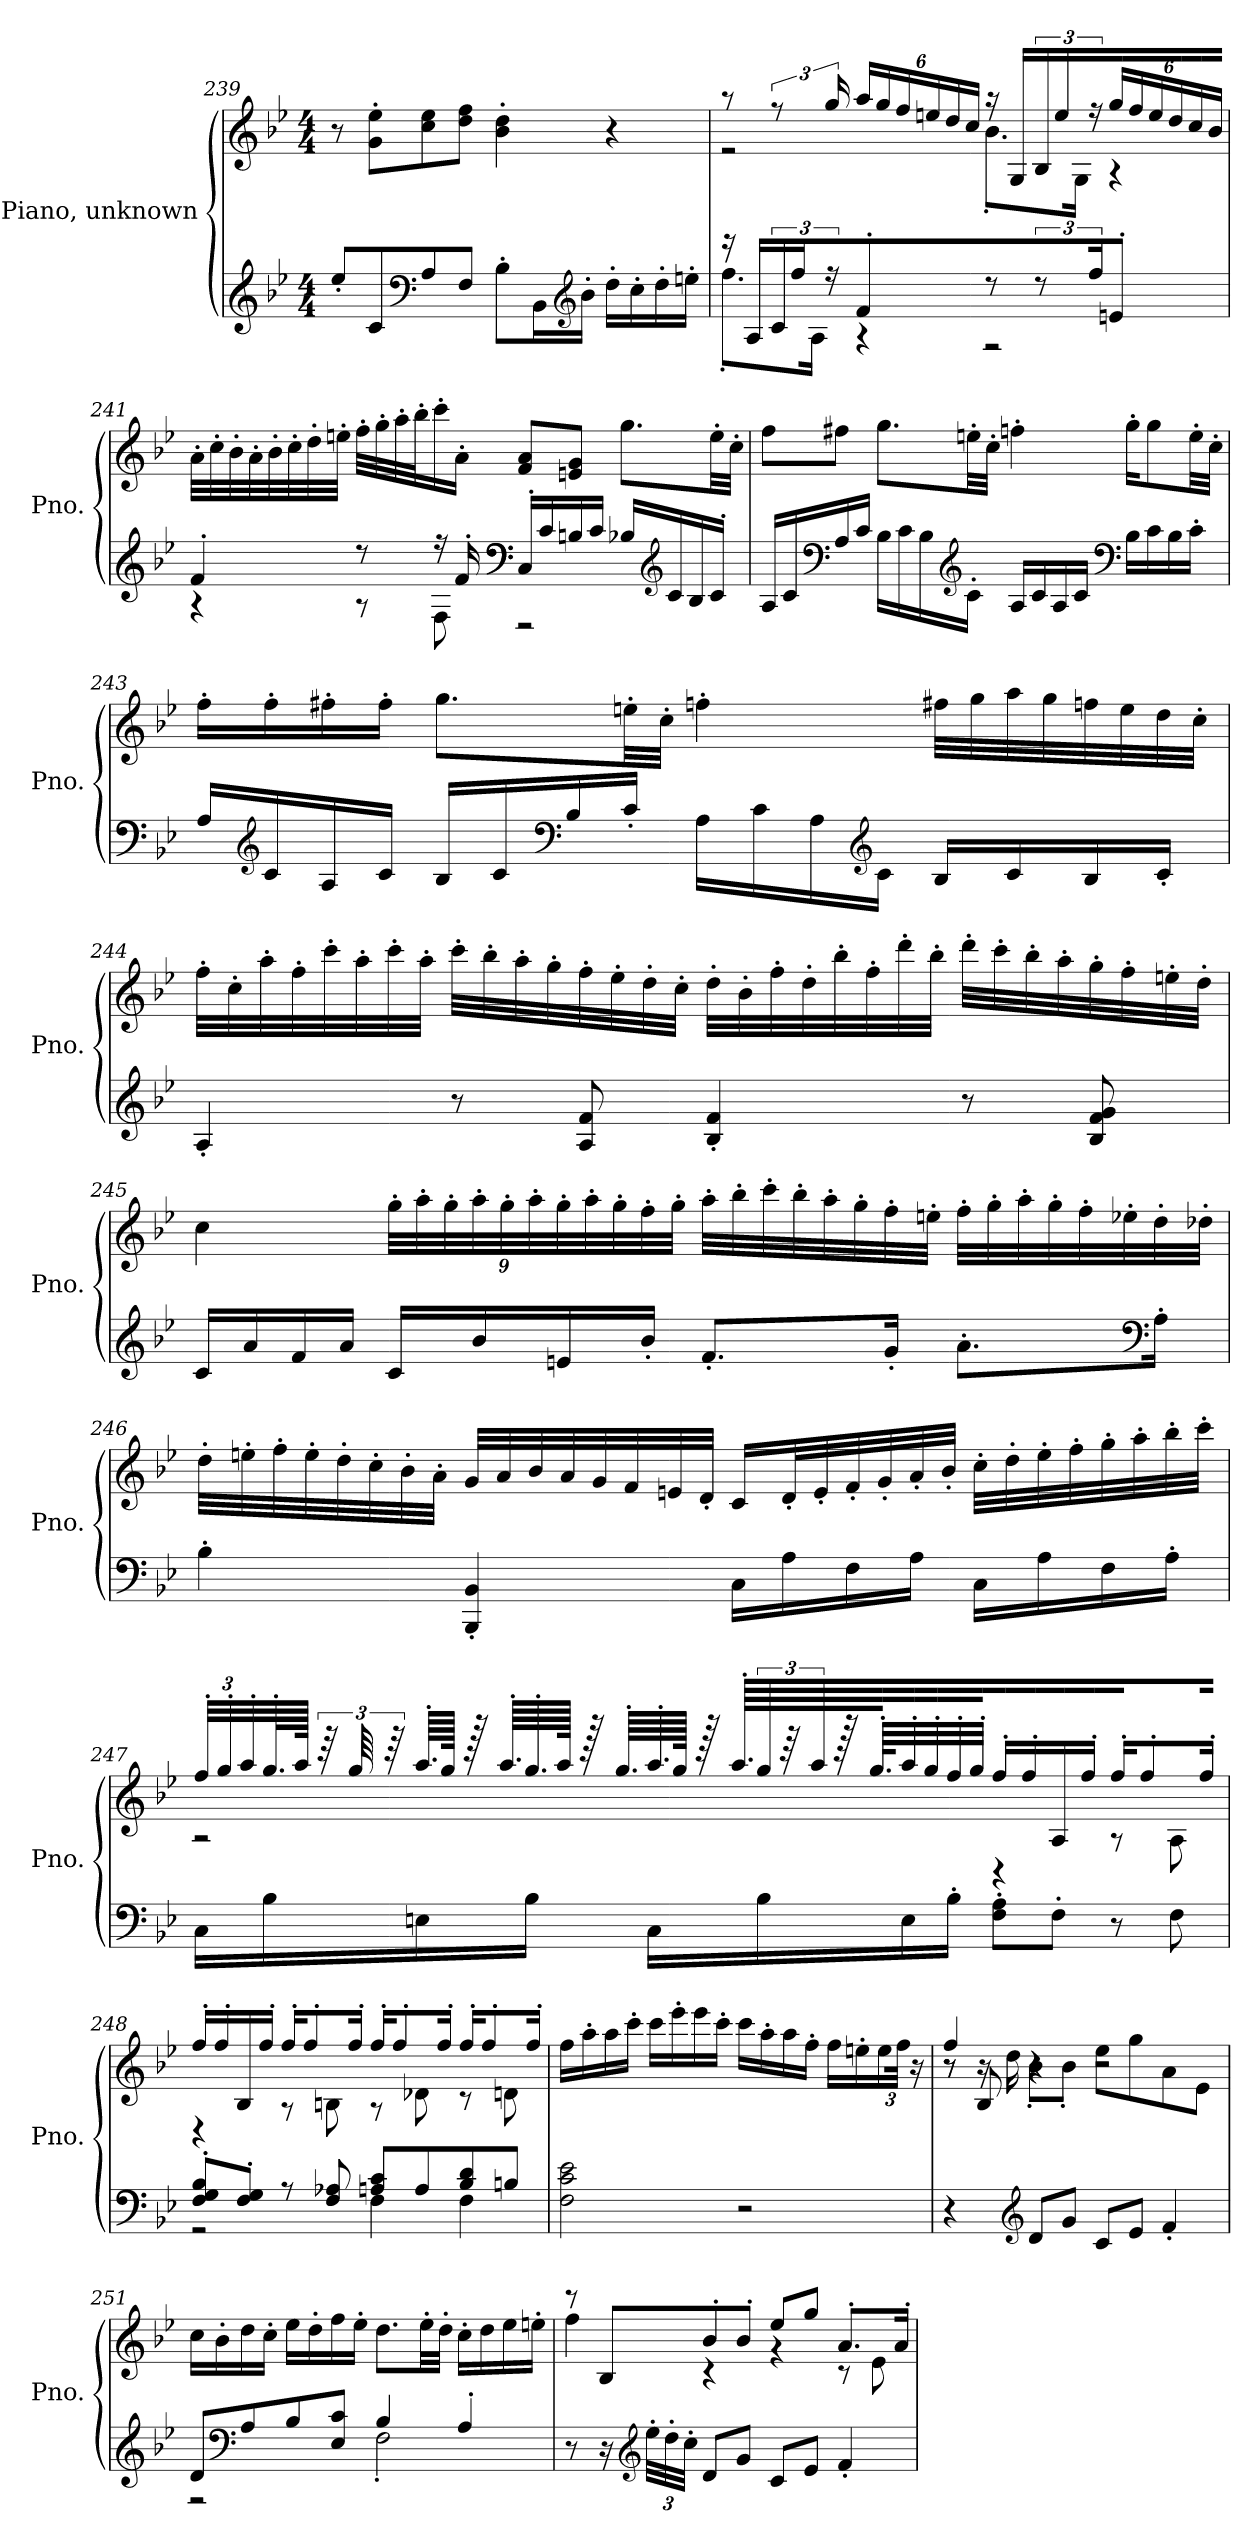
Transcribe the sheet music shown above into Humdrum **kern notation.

**kern	**kern
*part1	*part1
*staff2	*staff1
*I"Piano, unknown	*
*I'Pno.	*
!!LO:LB:g=z
*clefG2	*clefG2
*k[b-e-]	*k[b-e-]
*M4/4	*M4/4
=239	=239
8ee-'/L	8r
8c/	8g\' 8ee-\'L
*clefF4	*
8A/	8cc\ 8ee-\
8F/J	8dd\ 8ff\J
8B-'\L	4b-\' 4dd\'
16BB-\L	.
*clefG2	*
16b-'\JJ	.
16dd'\LL	4r
16cc'\	.
16dd'\	.
16een'\JJ	.
=240	=240
*^	*^
16r	8.ff'\L	8r	2r
16A/LL	.	.	.
24c/	.	12r	.
24ff/JJ	.	.	.
.	16A\Jk	.	.
24r	.	24gg/	.
*	*	*Xbrackettup	*
4f'/	4r	24aa/LL	.
.	.	24gg/	.
.	.	24ff/	.
.	.	24een/	.
.	.	24dd/	.
.	.	24cc/JJ	.
8r	2r	16r	8.b-'\L
.	.	16G/LL	.
*	*	*brackettup	*
12r	.	24B-/	.
.	.	24ee/JJ	.
.	.	.	16G\Jk
24ff/	.	24r	.
*	*	*Xbrackettup	*
4en'/	.	24gg/LL	4r
.	.	24ff/	.
.	.	24ee/	.
.	.	24dd/	.
.	.	24cc/	.
.	.	24b-/JJ	.
*	*	*v	*v
!!LO:LB:g=z
=241	=241	=241
4f'/	4r	32a'\LLL
.	.	32cc'\
.	.	32b-'\
.	.	32a'\
.	.	32b-'\
.	.	32cc'\
.	.	32dd'\
.	.	32een'\JJJ
8r	8r	32ff'\LLL
.	.	32gg'\
.	.	32aa'\
.	.	32bb-'\J
16r	8F\	16ccc'\
16f'/	.	16a'\JJ
*clefF4	*	*
16C'/LL	2r	8f/ 8a/L
16c/	.	.
16Bn/	.	8en/ 8g/J
16c/JJ	.	.
16B-X/LL	.	8.gg\L
*clefG2	*	*
16c/	.	.
16B-/	.	.
16c'/JJ	.	32ee'\LL
.	.	32cc'\JJJ
*v	*v	*
!!LO:LB:g=z
=242	=242
16A/LL	8ff\L
16c/	.
*clefF4	*
16A/	8ff#X\J
16c/JJ	.
16B-\LL	8.gg\L
16c\	.
16B-\	.
*clefG2	*
16c'\JJ	32een'\LL
.	32cc'\JJJ
16A/LL	4ffn'\
16c/	.
16A/	.
16c/JJ	.
*clefF4	*
16B-\LL	16gg'\KL
16c\	8gg\
16B-\	.
16c'\JJ	32ee'\LL
.	32cc'\JJJ
!!LO:PB:g=z
=243	=243
16A/LL	16ff'\LL
*clefG2	*
16c/	16ff'\
16A/	16ff#X'\
16c/JJ	16ff#'\JJ
16B-/LL	8.gg\L
16c/	.
*clefF4	*
16B-/	.
16c'/JJ	32een'\LL
.	32cc'\JJJ
16A\LL	4ffn'\
16c\	.
16A\	.
*clefG2	*
16c\JJ	.
16B-/LL	32ff#X\LLL
.	32gg\
16c/	32aa\
.	32gg\
16B-/	32ffn\
.	32ee\
16c'/JJ	32dd\
.	32cc'\JJJ
!!LO:LB:g=z
=244	=244
4A'/	32ff'\LLL
.	32cc'\
.	32aa'\
.	32ff'\
.	32ccc'\
.	32aa'\
.	32ccc'\
.	32aa'\JJJ
8r	32ccc'\LLL
.	32bb-'\
.	32aa'\
.	32gg'\
8A/ 8f/	32ff'\
.	32ee-'\
.	32dd'\
.	32cc'\JJJ
4B-/' 4f/'	32dd'\LLL
.	32b-'\
.	32ff'\
.	32dd'\
.	32bb-'\
.	32ff'\
.	32ddd'\
.	32bb-'\JJJ
8r	32ddd'\LLL
.	32ccc'\
.	32bb-'\
.	32aa'\
8B-/ 8f/ 8g/	32gg'\
.	32ff'\
.	32een'\
.	32dd'\JJJ
!!LO:LB:g=z
=245	=245
16c/LL	4cc\
16a/	.
16f/	.
16a/JJ	.
16c/LL	48gg'\LLL
.	48aa'\
.	48gg'\
16b-/	48aa'\
.	48gg'\
.	48aa'\
16en/	48gg'\
.	48aa'\
.	48gg'\
16b-'/JJ	32ff'\
.	32gg'\JJJ
8.f'/L	32aa'\LLL
.	32bb-'\
.	32ccc'\
.	32bb-'\
.	32aa'\
.	32gg'\
16g'/Jk	32ff'\
.	32een'\JJJ
8.a'\L	32ff'\LLL
.	32gg'\
.	32aa'\
.	32gg'\
.	32ff'\
.	32ee-X'\
*clefF4	*
16A'\Jk	32dd'\
.	32dd-X'\JJJ
!!LO:LB:g=z
=246	=246
4B-'\	32dd'\LLL
.	32een'\
.	32ff'\
.	32ee'\
.	32dd'\
.	32cc'\
.	32b-'\
.	32a'\JJJ
4BBB-/' 4BB-/'	32g/LLL
.	32a/
.	32b-/
.	32a/
.	32g/
.	32f/
.	32en/
.	32d'/JJJ
16C\LL	16c/LL
16A\	32d'/L
.	32e'/
16F\	32f'/
.	32g'/
16A\JJ	32a'/
.	32b-'/JJJ
16C\LL	32cc'\LLL
.	32dd'\
16A\	32ee'\
.	32ff'\
16F\	32gg'\
.	32aa'\
16A'\JJ	32bb-'\
.	32ccc'\JJJ
!!LO:LB:g=z
=247	=247
*	*^
16C\LL	48ff'/LLL	2r
.	48gg'/	.
.	48aa'/	.
16B-\	64.gg'/L	.
.	128aa/JJJJk	.
*	*brackettup	*
.	96r	.
.	96gg/	.
.	96r	.
16En\	64.aa'/LLLL	.
.	128gg/JJJJk	.
.	128r	.
.	64.aa'/LLLL	.
16B-\JJ	64.gg'/	.
.	128aa/JJJJk	.
.	128r	.
.	64.gg'/LLLL	.
16C\LL	64.aa'/	.
.	128gg/JJJJk	.
.	128r	.
.	64.aa'/LLLL	.
16B-\	96gg/JJJJ	.
.	96r	.
.	96aa/	.
.	128r	.
.	64.gg'/KLLL	.
16E\	32aa'/	.
.	32gg'/	.
16B-'\JJ	32ff'/	.
.	32gg'/JJJ	.
8F\' 8A\'L	16ff'/LL	4r
.	16ff'/	.
8F'\J	16A/	.
.	16ff'/JJ	.
8r	16ff'/KL	8r
.	8ff'/	.
8F\	.	8A\
.	16ff'/Jk	.
!!LO:LB:g=z	!!
=248	=248	=248
*^	*	*
8F/' 8G/' 8B-/'L	2r	16ff'/LL	4r
.	.	16ff'/	.
8F/' 8G/'J	.	16B-/	.
.	.	16ff'/JJ	.
8r	.	16ff'/KL	8r
.	.	8ff'/	.
8F/ 8A-X/	.	.	8Bn\
.	.	16ff'/Jk	.
8An/ 8c/L	4F\	16ff'/KL	8r
.	.	8ff'/	.
8A/	.	.	8d-X\
.	.	16ff'/Jk	.
8B-/ 8d/	4F\	16ff'/KL	8r
.	.	8ff'/	.
8Bn/J	.	.	8dn\
.	.	16ff'/Jk	.
*v	*v	*	*
*	*v	*v
=249	=249
2F\ 2c\ 2e-\	16ff\LL
.	16aa'\
.	16aa\
.	16ccc'\JJ
.	16ccc\LL
.	16eee-'\
.	16eee-\
.	16ccc'\JJ
2r	16ccc\LL
.	16aa'\
.	16aa\
.	16ff'\JJ
.	16ff\LL
.	16een'\
*	*Xbrackettup
.	24ee\
.	48ff\JJk
.	16r
!!LO:PB:g=z
=250	=250
*	*^
*	*	*^
4r	4ff/	8r	8r
.	.	16r	8B-/
.	.	16dd\	.
*clefG2	*	*	*
8d/L	4r	8b-'\L	4r
8g/J	.	8b-'\J	.
8c/L	2r	8ee-\L	2r
8e-/J	.	8gg\	.
4f'/	.	8a\	.
.	.	8e-\J	.
*	*v	*v	*v
=251	=251
*^	*
8d/L	2r	16cc\LL
.	.	16b-'\
*clefF4	*	*
8A/	.	16dd\
.	.	16cc'\JJ
8B-/	.	16ee-\LL
.	.	16dd'\
8E-/ 8c/J	.	16ff\
.	.	16ee-'\JJ
4B-/	2F'\	8.dd\L
.	.	32ee-'\LL
.	.	32dd'\JJJ
4A'/	.	16cc'\LL
.	.	16dd\
.	.	16ee-\
.	.	16een'\JJ
*v	*v	*
=252	=252
*	*^
8r	8r	4ff\
16r	8B-/L	.
*clefG2	*	*
*Xbrackettup	*	*
48ee-'\LLL	.	.
48dd'\	.	.
48cc'\JJJ	.	.
8d/L	8b-'/	4r
8g/J	8b-'/J	.
8c/L	8ee-/L	4r
8e-/J	8gg/J	.
4f'/	8.a'/L	8r
.	.	8e-\
.	16a'/Jk	.
*	*v	*v
=	=
*-	*-
